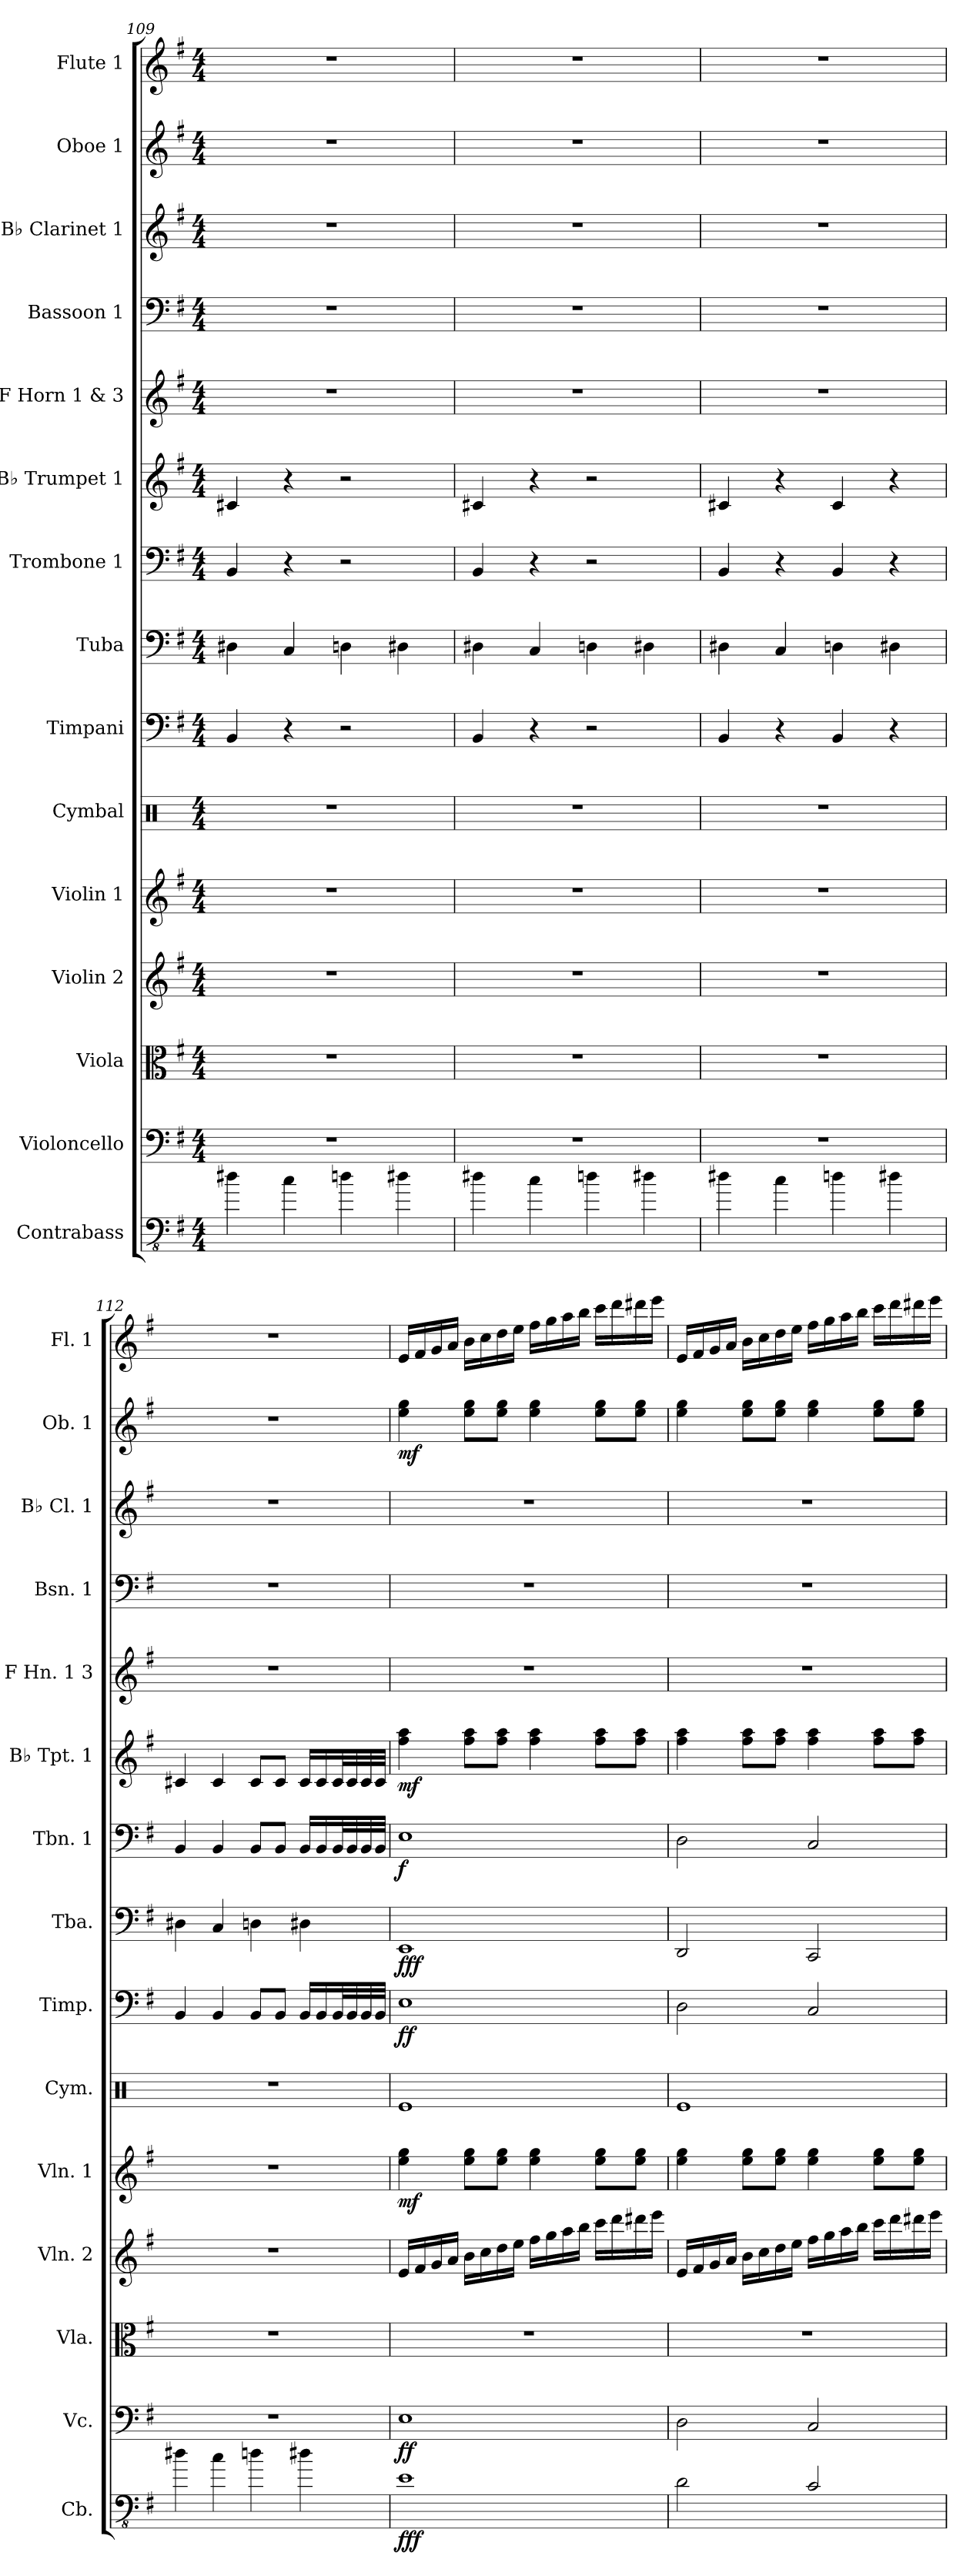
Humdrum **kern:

**kern	**dynam	**kern	**dynam	**kern	**kern	**kern	**dynam	**kern	**kern	**dynam	**kern	**dynam	**kern	**dynam	**kern	**dynam	**kern	**kern	**kern	**kern	**dynam	**kern
*part15	*part15	*part14	*part14	*part13	*part12	*part11	*part11	*part10	*part9	*part9	*part8	*part8	*part7	*part7	*part6	*part6	*part5	*part4	*part3	*part2	*part2	*part1
*staff15	*staff15	*staff14	*staff14	*staff13	*staff12	*staff11	*staff11	*staff10	*staff9	*staff9	*staff8	*staff8	*staff7	*staff7	*staff6	*staff6	*staff5	*staff4	*staff3	*staff2	*staff2	*staff1
*I"Contrabass	*	*I"Violoncello	*	*I"Viola	*I"Violin 2	*I"Violin 1	*	*I"Cymbal	*I"Timpani	*	*I"Tuba	*	*I"Trombone 1	*	*I"B♭ Trumpet 1	*	*I"F Horn 1 &amp; 3	*I"Bassoon 1	*I"B♭ Clarinet 1	*I"Oboe 1	*	*I"Flute 1
*I'Cb.	*	*I'Vc.	*	*I'Vla.	*I'Vln. 2	*I'Vln. 1	*	*I'Cym.	*I'Timp.	*	*I'Tba.	*	*I'Tbn. 1	*	*I'B♭ Tpt. 1	*	*I'F Hn. 1 3	*I'Bsn. 1	*I'B♭ Cl. 1	*I'Ob. 1	*	*I'Fl. 1
*clefFv4	*	*clefF4	*	*clefC3	*clefG2	*clefG2	*	*clefX	*clefF4	*	*clefF4	*	*clefF4	*	*clefG2	*	*clefG2	*clefF4	*clefG2	*clefG2	*	*clefG2
*ITrd7c12	*	*	*	*	*	*	*	*	*	*	*	*	*	*	*ITrd1c2	*	*ITrd4c7	*	*ITrd1c2	*	*	*
*k[f#]	*	*k[f#]	*	*k[f#]	*k[f#]	*k[f#]	*	*k[]	*k[f#]	*	*k[f#]	*	*k[f#]	*	*k[b-]	*	*k[]	*k[f#]	*k[b-]	*k[f#]	*	*k[f#]
*M4/4	*	*M4/4	*	*M4/4	*M4/4	*M4/4	*	*M4/4	*M4/4	*	*M4/4	*	*M4/4	*	*M4/4	*	*M4/4	*M4/4	*M4/4	*M4/4	*	*M4/4
*MM225	*	*MM225	*	*MM225	*MM225	*MM225	*	*MM225	*MM225	*	*MM225	*	*MM225	*	*MM225	*	*MM225	*MM225	*MM225	*MM225	*	*MM225
=109	=109	=109	=109	=109	=109	=109	=109	=109	=109	=109	=109	=109	=109	=109	=109	=109	=109	=109	=109	=109	=109	=109
4D#X\	.	1r	.	1r	1r	1r	.	1r	4BB/	.	4D#X\	.	4BB/	.	4Bn/	.	1r	1r	1r	1r	.	1r
4C\	.	.	.	.	.	.	.	.	4r	.	4C/	.	4r	.	4r	.	.	.	.	.	.	.
4Dn\	.	.	.	.	.	.	.	.	2r	.	4Dn\	.	2r	.	2r	.	.	.	.	.	.	.
4D#X\	.	.	.	.	.	.	.	.	.	.	4D#X\	.	.	.	.	.	.	.	.	.	.	.
=110	=110	=110	=110	=110	=110	=110	=110	=110	=110	=110	=110	=110	=110	=110	=110	=110	=110	=110	=110	=110	=110	=110
4D#X\	.	1r	.	1r	1r	1r	.	1r	4BB/	.	4D#X\	.	4BB/	.	4Bn/	.	1r	1r	1r	1r	.	1r
4C\	.	.	.	.	.	.	.	.	4r	.	4C/	.	4r	.	4r	.	.	.	.	.	.	.
4Dn\	.	.	.	.	.	.	.	.	2r	.	4Dn\	.	2r	.	2r	.	.	.	.	.	.	.
4D#X\	.	.	.	.	.	.	.	.	.	.	4D#X\	.	.	.	.	.	.	.	.	.	.	.
=111	=111	=111	=111	=111	=111	=111	=111	=111	=111	=111	=111	=111	=111	=111	=111	=111	=111	=111	=111	=111	=111	=111
4D#X\	.	1r	.	1r	1r	1r	.	1r	4BB/	.	4D#X\	.	4BB/	.	4Bn/	.	1r	1r	1r	1r	.	1r
4C\	.	.	.	.	.	.	.	.	4r	.	4C/	.	4r	.	4r	.	.	.	.	.	.	.
4Dn\	.	.	.	.	.	.	.	.	4BB/	.	4Dn\	.	4BB/	.	4B/	.	.	.	.	.	.	.
4D#X\	.	.	.	.	.	.	.	.	4r	.	4D#X\	.	4r	.	4r	.	.	.	.	.	.	.
=112	=112	=112	=112	=112	=112	=112	=112	=112	=112	=112	=112	=112	=112	=112	=112	=112	=112	=112	=112	=112	=112	=112
4D#X\	.	1r	.	1r	1r	1r	.	1r	4BB/	.	4D#X\	.	4BB/	.	4Bn/	.	1r	1r	1r	1r	.	1r
4C\	.	.	.	.	.	.	.	.	4BB/	.	4C/	.	4BB/	.	4B/	.	.	.	.	.	.	.
4Dn\	.	.	.	.	.	.	.	.	8BB/L	.	4Dn\	.	8BB/L	.	8B/L	.	.	.	.	.	.	.
.	.	.	.	.	.	.	.	.	8BB/J	.	.	.	8BB/J	.	8B/J	.	.	.	.	.	.	.
4D#X\	.	.	.	.	.	.	.	.	16BB/LL	.	4D#X\	.	16BB/LL	.	16B/LL	.	.	.	.	.	.	.
.	.	.	.	.	.	.	.	.	16BB/	.	.	.	16BB/	.	16B/	.	.	.	.	.	.	.
.	.	.	.	.	.	.	.	.	32BB/L	.	.	.	32BB/L	.	32B/L	.	.	.	.	.	.	.
.	.	.	.	.	.	.	.	.	32BB/	.	.	.	32BB/	.	32B/	.	.	.	.	.	.	.
.	.	.	.	.	.	.	.	.	32BB/	.	.	.	32BB/	.	32B/	.	.	.	.	.	.	.
.	.	.	.	.	.	.	.	.	32BB/JJJ	.	.	.	32BB/JJJ	.	32B/JJJ	.	.	.	.	.	.	.
!!LO:PB:g=z
=113	=113	=113	=113	=113	=113	=113	=113	=113	=113	=113	=113	=113	=113	=113	=113	=113	=113	=113	=113	=113	=113	=113
*	*	*	*	*	*	*	*	*	*	*	*	*	*	*	*	*	*	*	*	*	*	*MM240
!	!LO:DY:b	!	!LO:DY:b	!	!	!	!LO:DY:b	!	!	!LO:DY:b	!	!LO:DY:b	!	!LO:DY:b	!	!LO:DY:b	!	!	!	!	!LO:DY:b	!
1EE	fff	1E	ff	1r	16e/LL	4ee\ 4gg\	mf	1Re	1E	ff	1EE	fff	1E	f	4ee\ 4gg\	mf	1r	1r	1r	4ee\ 4gg\	mf	16e/LL
.	.	.	.	.	16f#/	.	.	.	.	.	.	.	.	.	.	.	.	.	.	.	.	16f#/
.	.	.	.	.	16g/	.	.	.	.	.	.	.	.	.	.	.	.	.	.	.	.	16g/
.	.	.	.	.	16a/JJ	.	.	.	.	.	.	.	.	.	.	.	.	.	.	.	.	16a/JJ
.	.	.	.	.	16b\LL	8ee\ 8gg\L	.	.	.	.	.	.	.	.	8ee\ 8gg\L	.	.	.	.	8ee\ 8gg\L	.	16b\LL
.	.	.	.	.	16cc\	.	.	.	.	.	.	.	.	.	.	.	.	.	.	.	.	16cc\
.	.	.	.	.	16dd\	8ee\ 8gg\J	.	.	.	.	.	.	.	.	8ee\ 8gg\J	.	.	.	.	8ee\ 8gg\J	.	16dd\
.	.	.	.	.	16ee\JJ	.	.	.	.	.	.	.	.	.	.	.	.	.	.	.	.	16ee\JJ
.	.	.	.	.	16ff#\LL	4ee\ 4gg\	.	.	.	.	.	.	.	.	4ee\ 4gg\	.	.	.	.	4ee\ 4gg\	.	16ff#\LL
.	.	.	.	.	16gg\	.	.	.	.	.	.	.	.	.	.	.	.	.	.	.	.	16gg\
.	.	.	.	.	16aa\	.	.	.	.	.	.	.	.	.	.	.	.	.	.	.	.	16aa\
.	.	.	.	.	16bb\JJ	.	.	.	.	.	.	.	.	.	.	.	.	.	.	.	.	16bb\JJ
.	.	.	.	.	16ccc\LL	8ee\ 8gg\L	.	.	.	.	.	.	.	.	8ee\ 8gg\L	.	.	.	.	8ee\ 8gg\L	.	16ccc\LL
.	.	.	.	.	16ddd\	.	.	.	.	.	.	.	.	.	.	.	.	.	.	.	.	16ddd\
.	.	.	.	.	16ddd#X\	8ee\ 8gg\J	.	.	.	.	.	.	.	.	8ee\ 8gg\J	.	.	.	.	8ee\ 8gg\J	.	16ddd#X\
.	.	.	.	.	16eee\JJ	.	.	.	.	.	.	.	.	.	.	.	.	.	.	.	.	16eee\JJ
=114	=114	=114	=114	=114	=114	=114	=114	=114	=114	=114	=114	=114	=114	=114	=114	=114	=114	=114	=114	=114	=114	=114
2DD\	.	2D\	.	1r	16e/LL	4ee\ 4gg\	.	1Re	2D\	.	2DD/	.	2D\	.	4ee\ 4gg\	.	1r	1r	1r	4ee\ 4gg\	.	16e/LL
.	.	.	.	.	16f#/	.	.	.	.	.	.	.	.	.	.	.	.	.	.	.	.	16f#/
.	.	.	.	.	16g/	.	.	.	.	.	.	.	.	.	.	.	.	.	.	.	.	16g/
.	.	.	.	.	16a/JJ	.	.	.	.	.	.	.	.	.	.	.	.	.	.	.	.	16a/JJ
.	.	.	.	.	16b\LL	8ee\ 8gg\L	.	.	.	.	.	.	.	.	8ee\ 8gg\L	.	.	.	.	8ee\ 8gg\L	.	16b\LL
.	.	.	.	.	16cc\	.	.	.	.	.	.	.	.	.	.	.	.	.	.	.	.	16cc\
.	.	.	.	.	16dd\	8ee\ 8gg\J	.	.	.	.	.	.	.	.	8ee\ 8gg\J	.	.	.	.	8ee\ 8gg\J	.	16dd\
.	.	.	.	.	16ee\JJ	.	.	.	.	.	.	.	.	.	.	.	.	.	.	.	.	16ee\JJ
2CC/	.	2C/	.	.	16ff#\LL	4ee\ 4gg\	.	.	2C/	.	2CC/	.	2C/	.	4ee\ 4gg\	.	.	.	.	4ee\ 4gg\	.	16ff#\LL
.	.	.	.	.	16gg\	.	.	.	.	.	.	.	.	.	.	.	.	.	.	.	.	16gg\
.	.	.	.	.	16aa\	.	.	.	.	.	.	.	.	.	.	.	.	.	.	.	.	16aa\
.	.	.	.	.	16bb\JJ	.	.	.	.	.	.	.	.	.	.	.	.	.	.	.	.	16bb\JJ
.	.	.	.	.	16ccc\LL	8ee\ 8gg\L	.	.	.	.	.	.	.	.	8ee\ 8gg\L	.	.	.	.	8ee\ 8gg\L	.	16ccc\LL
.	.	.	.	.	16ddd\	.	.	.	.	.	.	.	.	.	.	.	.	.	.	.	.	16ddd\
.	.	.	.	.	16ddd#X\	8ee\ 8gg\J	.	.	.	.	.	.	.	.	8ee\ 8gg\J	.	.	.	.	8ee\ 8gg\J	.	16ddd#X\
.	.	.	.	.	16eee\JJ	.	.	.	.	.	.	.	.	.	.	.	.	.	.	.	.	16eee\JJ
=	=	=	=	=	=	=	=	=	=	=	=	=	=	=	=	=	=	=	=	=	=	=
*-	*-	*-	*-	*-	*-	*-	*-	*-	*-	*-	*-	*-	*-	*-	*-	*-	*-	*-	*-	*-	*-	*-
